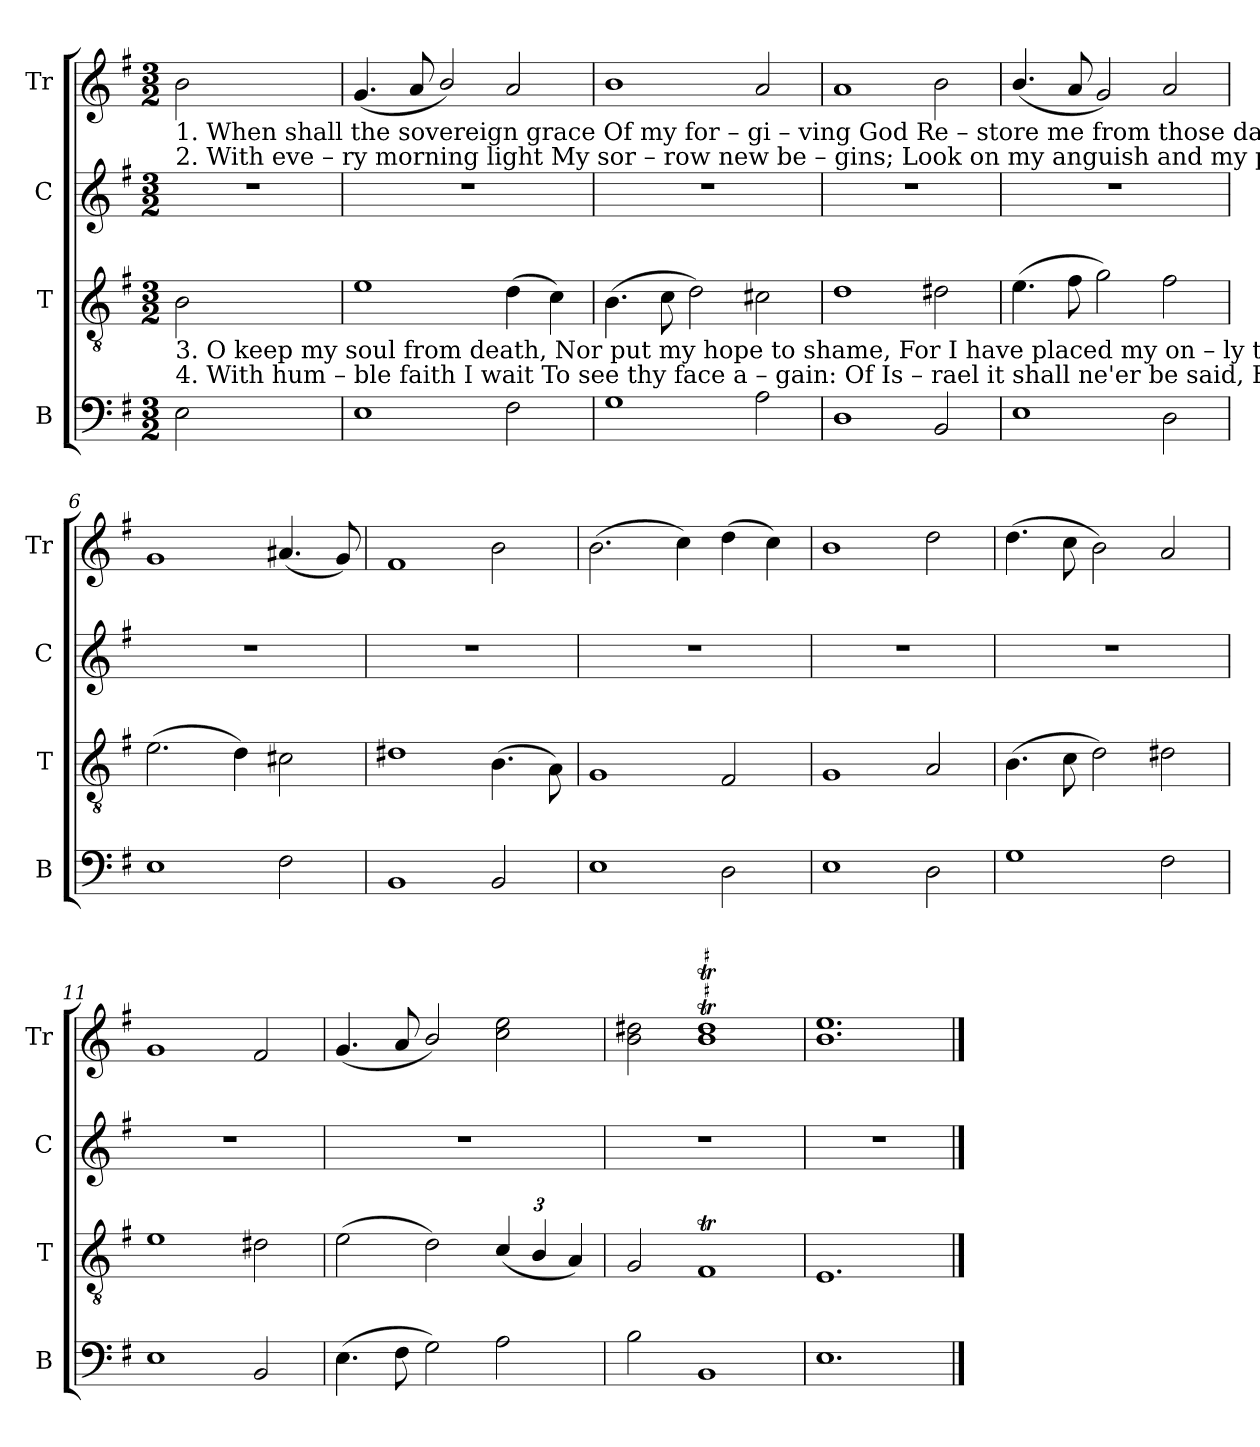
**kern	**kern	**kern	**kern
*part4	*part3	*part2	*part1
*staff4	*staff3	*staff2	*staff1
*I"B	*I"T	*I"C	*I"Tr
*I'B	*I'T	*I'C	*I'Tr
*clefF4	*clefGv2	*clefG2	*clefG2
*k[f#]	*k[f#]	*k[f#]	*k[f#]
*M3/2	*M3/2	*M3/2	*M3/2
*MM140	*MM140	*MM140	*MM140
=1	=1	=1	=1
!	!	!	!LO:TX:b:t=1. When shall      the    sovereign   grace   Of   my         for – gi   –  ving       God  Re  – store me from those dangerous  ways  My  wan   –   dering  feet have trod?
!	!	!	!LO:TX:b:t=2. With  eve   –   ry      morning     light   My  sor   –    row  new     be    –   gins;  Look  on   my     anguish  and       my pain, And par   –    don       all  my  sins.
!	!LO:TX:b:t=3. O  keep         my    soul  from death,  Nor  put        my  hope     to    shame,  For     I     have placed my on    –    ly  trust  In  my            Re –dee – mer's name.	!	!
!	!LO:TX:b:t=4. With hum   –  ble    faith        I   wait   To    see        thy  face       a   –  gain&colon;   Of      Is  – rael   it  shall   ne'er      be said,   He  sought       the       Lord in vain.	!	!
2E!\	2B!\	1.r	2b!\
1ryy	1ryy	.	1ryy
=2	=2	=2	=2
1E!	1e!	1.r	(<4.g!/
.	.	.	8a!/
.	.	.	2b!/)
2F#!\	(>4d!\	.	2a!/
.	4c!\)	.	.
=3	=3	=3	=3
1G!	(>4.B!\	1.r	1b!
.	8c!\	.	.
.	2d!\)	.	.
2A!\	2c#X!\	.	2a!/
=4	=4	=4	=4
1D!	1d!	1.r	1a!
2BB!/	2d#X!\	.	2b!\
=5	=5	=5	=5
1E!	(>4.e!\	1.r	(<4.b!/
.	8f#!\	.	8a!/
.	2g!\)	.	2g!/)
2D!\	2f#!\	.	2a!/
=6	=6	=6	=6
1E!	(>2.e!\	1.r	1g!
.	4d!\)	.	.
2F#!\	2c#X!\	.	(<4.a#X!/
.	.	.	8g!/)
=7	=7	=7	=7
1BB!	1d#X!	1.r	1f#!
2BB!/	(>4.B!\	.	2b!\
.	8A!\)	.	.
=8	=8	=8	=8
1E!	1G!	1.r	(>2.b!\
.	.	.	4cc!\)
2D!\	2F#!/	.	(>4dd!\
.	.	.	4cc!\)
=9	=9	=9	=9
1E!	1G!	1.r	1b!
2D!\	2A!/	.	2dd!\
=10	=10	=10	=10
1G!	(>4.B!\	1.r	(>4.dd!\
.	8c!\	.	8cc!\
.	2d!\)	.	2b!\)
2F#!\	2d#X!\	.	2a!/
=11	=11	=11	=11
1E!	1e!	1.r	1g!
2BB!/	2d#X!\	.	2f#!/
=12	=12	=12	=12
(>4.E!\	(>2e!\	1.r	(<4.g!/
8F#!\	.	.	8a!/
2G!\)	2d!\)	.	2b!/)
*	*Xbrackettup	*	*
2A!\	(<6c!/	.	2cc!\ 2ee!\
.	6B!/	.	.
.	6A!/)	.	.
=13	=13	=13	=13
2B!\	2G!/	1.r	2b!\ 2dd#X!\
1BB!	1F#t!	.	1b!T 1dd#!T
=14	=14	=14	=14
1.E!	1.E!	1.r	1.b! 1.ee!
==	==	==	==
*-	*-	*-	*-
